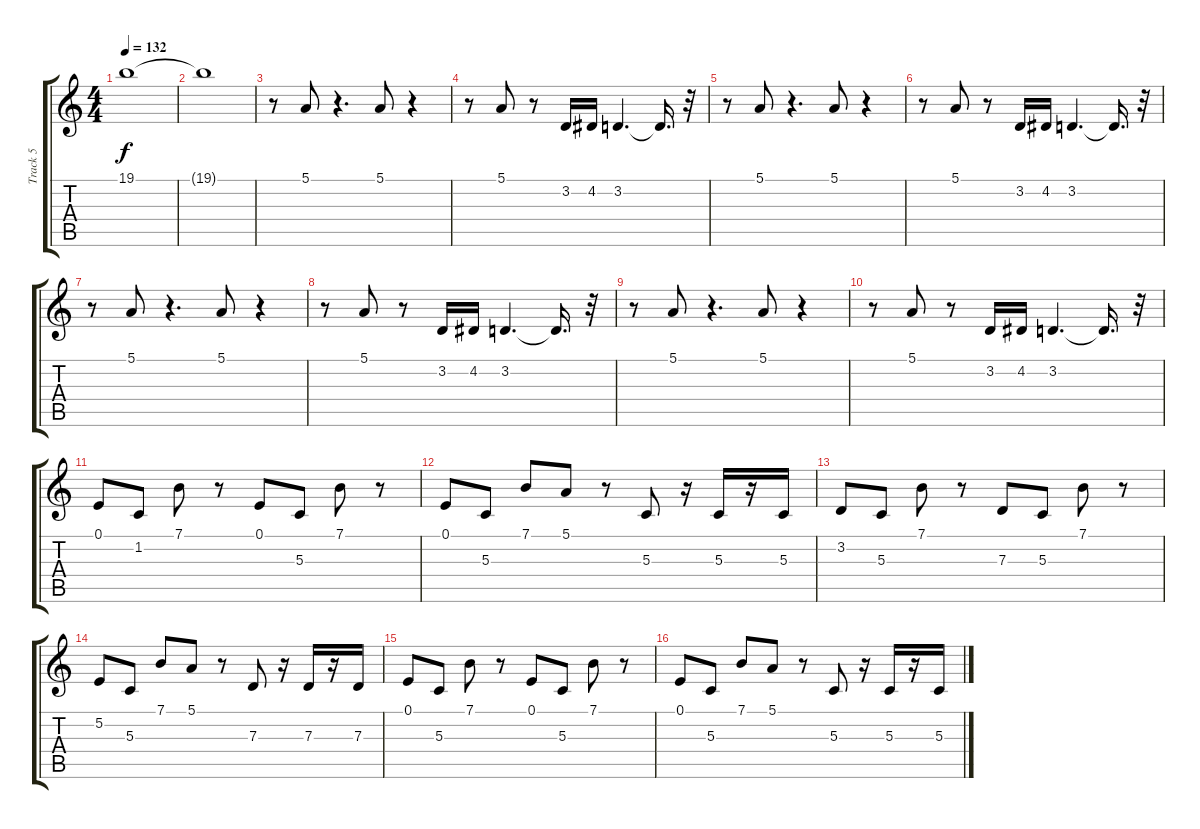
\track ("Track 5" "Track 5") {instrument stringensemble2}
\staff {score tabs}
\tuning (E4 B3 G3 D3 A2 E2) {hide}
\ts (4 4)
\tempo 132
\clef g2
\ks c
19.1.1{dy f} |
19.1{t}.1 |
r.8 5.1.8 r.4{d} 5.1.8 r.4 |
r.8 5.1.8 r.8 3.2.16 4.2.16 3.2.4{d} 3.2{t}.16{d} r.32 |
r.8 5.1.8 r.4{d} 5.1.8 r.4 |
r.8 5.1.8 r.8 3.2.16 4.2.16 3.2.4{d} 3.2{t}.16{d} r.32 |
r.8 5.1.8 r.4{d} 5.1.8 r.4 |
r.8 5.1.8 r.8 3.2.16 4.2.16 3.2.4{d} 3.2{t}.16{d} r.32 |
r.8 5.1.8 r.4{d} 5.1.8 r.4 |
r.8 5.1.8 r.8 3.2.16 4.2.16 3.2.4{d} 3.2{t}.16{d} r.32 |
0.1.8 1.2.8 7.1.8 r.8 0.1.8 5.3.8 7.1.8 r.8 |
0.1.8 5.3.8 7.1.8 5.1.8 r.8 5.3.8 r.16 5.3.16 r.16 5.3.16 |
3.2.8 5.3.8 7.1.8 r.8 7.3.8 5.3.8 7.1.8 r.8 |
5.2.8 5.3.8 7.1.8 5.1.8 r.8 7.3.8 r.16 7.3.16 r.16 7.3.16 |
0.1.8 5.3.8 7.1.8 r.8 0.1.8 5.3.8 7.1.8 r.8 |
0.1.8 5.3.8 7.1.8 5.1.8 r.8 5.3.8 r.16 5.3.16 r.16 5.3.16
